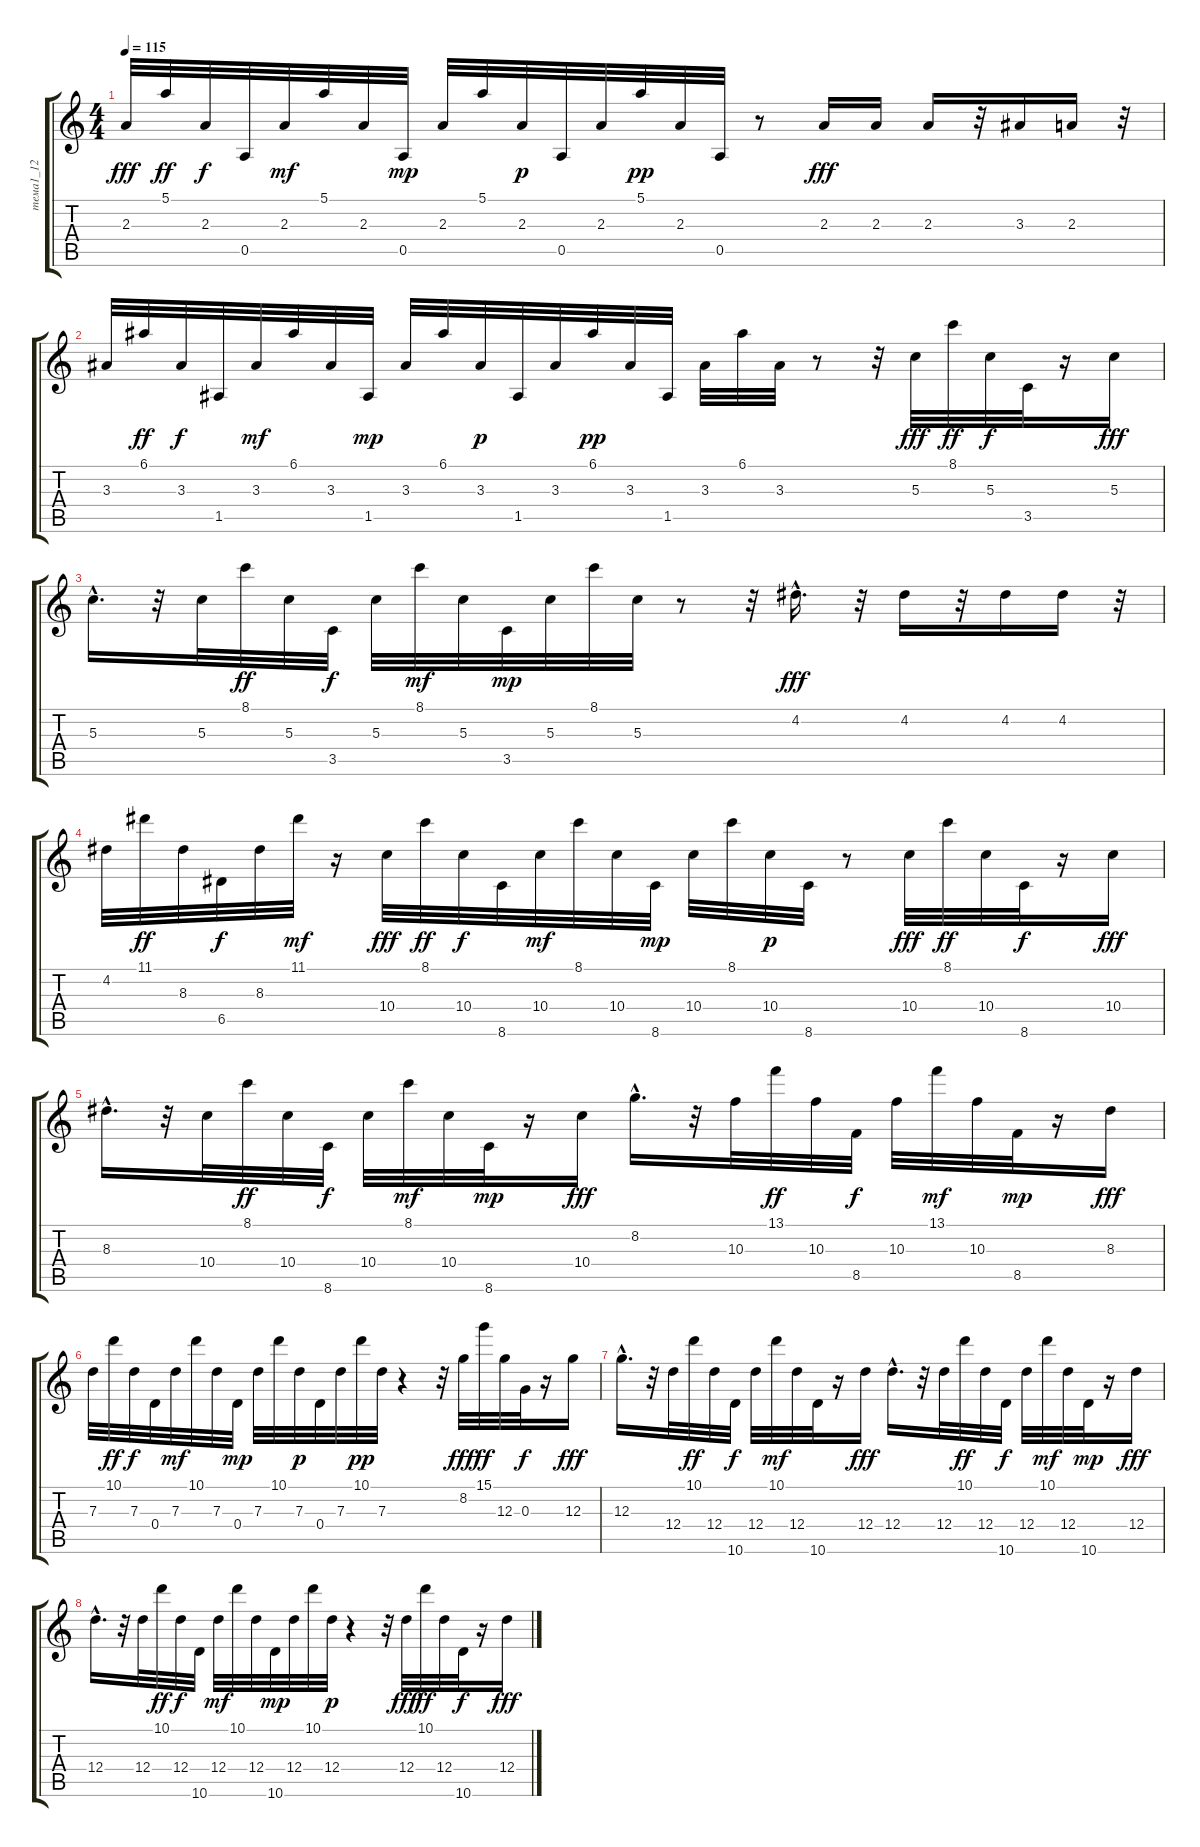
\track ("тема1_12" "тема1_12") {instrument overdrivenguitar}
\staff {score tabs}
\tuning (E4 B3 G3 D3 A2 E2) {hide}
\ts (4 4)
\tempo 115
\clef g2
\ks c
2.3.32{dy fff} 5.1.32{dy ff} 2.3.32{dy f} 0.5.32 2.3.32{dy mf} 5.1.32 2.3.32 0.5.32{dy mp} 2.3.32 5.1.32 2.3.32{dy p} 0.5.32 2.3.32 5.1.32{dy pp} 2.3.32 0.5.32 r.8 2.3.16{dy fff} 2.3.16 2.3.16 r.32 3.3.16 2.3.16 r.32 |
3.3.32 6.1.32{dy ff} 3.3.32{dy f} 1.5.32 3.3.32{dy mf} 6.1.32 3.3.32 1.5.32{dy mp} 3.3.32 6.1.32 3.3.32{dy p} 1.5.32 3.3.32 6.1.32{dy pp} 3.3.32 1.5.32 3.3.32 6.1.32 3.3.32 r.8 r.32 5.3.32{dy fff} 8.1.32{dy ff} 5.3.32{dy f} 3.5.32 r.16 5.3.16{dy fff} |
5.3{hac}.16{d} r.32 5.3.32 8.1.32{dy ff} 5.3.32 3.5.32{dy f} 5.3.32 8.1.32{dy mf} 5.3.32 3.5.32{dy mp} 5.3.32 8.1.32 5.3.32 r.8 r.32 4.2{hac}.16{d dy fff} r.32 4.2.16 r.32 4.2.16 4.2.16 r.32 |
4.2.32 11.1.32{dy ff} 8.3.32 6.5.32{dy f} 8.3.32 11.1.32{dy mf} r.16 10.4.32{dy fff} 8.1.32{dy ff} 10.4.32{dy f} 8.6.32 10.4.32{dy mf} 8.1.32 10.4.32 8.6.32{dy mp} 10.4.32 8.1.32 10.4.32{dy p} 8.6.32 r.8 10.4.32{dy fff} 8.1.32{dy ff} 10.4.32 8.6.32{dy f} r.16 10.4.16{dy fff} |
8.3{hac}.16{d} r.32 10.4.32 8.1.32{dy ff} 10.4.32 8.6.32{dy f} 10.4.32 8.1.32{dy mf} 10.4.32 8.6.32{dy mp} r.16 10.4.16{dy fff} 8.2{hac}.16{d} r.32 10.3.32 13.1.32{dy ff} 10.3.32 8.5.32{dy f} 10.3.32 13.1.32{dy mf} 10.3.32 8.5.32{dy mp} r.16 8.3.16{dy fff} |
7.3.32 10.1.32{dy ff} 7.3.32{dy f} 0.4.32 7.3.32{dy mf} 10.1.32 7.3.32 0.4.32{dy mp} 7.3.32 10.1.32 7.3.32{dy p} 0.4.32 7.3.32 10.1.32{dy pp} 7.3.32 r.4 r.32 8.2.32{dy fff} 15.1.32{dy ff} 12.3.32 0.3.32{dy f} r.16 12.3.16{dy fff} |
12.3{hac}.16{d} r.32 12.4.32 10.1.32{dy ff} 12.4.32 10.6.32{dy f} 12.4.32 10.1.32{dy mf} 12.4.32 10.6.32 r.16 12.4.16{dy fff} 12.4{hac}.16{d} r.32 12.4.32 10.1.32{dy ff} 12.4.32 10.6.32{dy f} 12.4.32 10.1.32{dy mf} 12.4.32 10.6.32{dy mp} r.16 12.4.16{dy fff} |
12.4{hac}.16{d} r.32 12.4.32 10.1.32{dy ff} 12.4.32{dy f} 10.6.32 12.4.32{dy mf} 10.1.32 12.4.32 10.6.32{dy mp} 12.4.32 10.1.32 12.4.32{dy p} r.4 r.32 12.4.32{dy fff} 10.1.32{dy ff} 12.4.32 10.6.32{dy f} r.16 12.4.16{dy fff}
